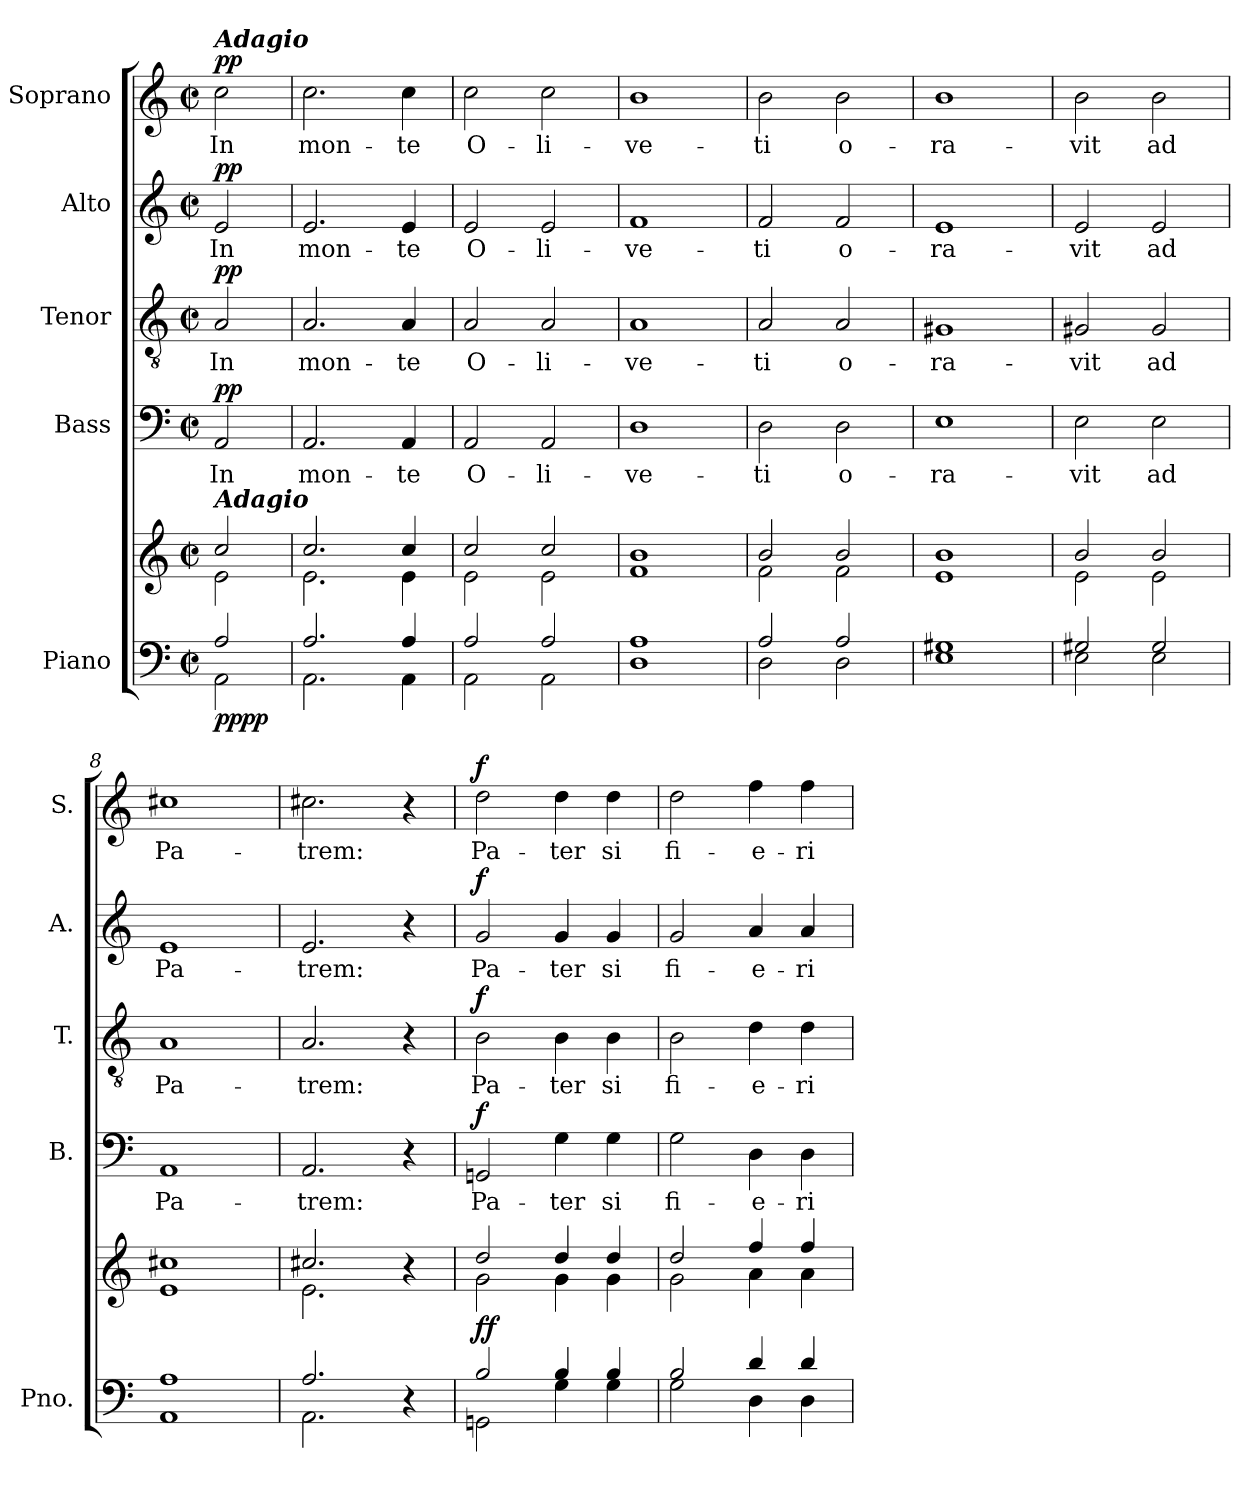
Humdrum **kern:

**kern	**kern	**dynam	**kern	**text	**dynam	**kern	**text	**dynam	**kern	**text	**dynam	**kern	**text	**dynam
*part5	*part5	*part5	*part4	*part4	*part4	*part3	*part3	*part3	*part2	*part2	*part2	*part1	*part1	*part1
*staff6	*staff5	*staff5/6	*staff4	*staff4	*staff4	*staff3	*staff3	*staff3	*staff2	*staff2	*staff2	*staff1	*staff1	*staff1
*I"Piano	*	*	*I"Bass	*	*	*I"Tenor	*	*	*I"Alto	*	*	*I"Soprano	*	*
*I'Pno.	*	*	*I'B.	*	*	*I'T.	*	*	*I'A.	*	*	*I'S.	*	*
*clefF4	*clefG2	*	*clefF4	*	*	*clefGv2	*	*	*clefG2	*	*	*clefG2	*	*
*k[]	*k[]	*	*k[]	*	*	*k[]	*	*	*k[]	*	*	*k[]	*	*
*M2/2	*M2/2	*	*M2/2	*	*	*M2/2	*	*	*M2/2	*	*	*M2/2	*	*
*met(c|)	*met(c|)	*	*met(c|)	*	*	*met(c|)	*	*	*met(c|)	*	*	*met(c|)	*	*
*MM80	*MM80	*	*MM80	*	*	*MM80	*	*	*MM80	*	*	*MM80	*	*
=1	=1	=1	=1	=1	=1	=1	=1	=1	=1	=1	=1	=1	=1	=1
*^	*^	*	*	*	*	*	*	*	*	*	*	*	*	*
!	!	!	!	!	!	!	!	!	!	!	!	!	!	!LO:TX:a:Bi:t=Adagio	!	!
!	!	!LO:TX:a:Bi:t=Adagio	!	!	!	!	!	!	!	!	!	!	!	!	!	!
!	!	!	!	!LO:DY:b=2	!	!LO:LY:b	!	!	!LO:LY:b	!	!	!LO:LY:b	!	!	!LO:LY:b	!
!	!	!	!	!LO:DY:n=1:b	!	!	!LO:DY:b	!	!	!LO:DY:b	!	!	!LO:DY:b	!	!	!LO:DY:b
2A/	2AA\	2cc/	2e\	pp pp	2AA/	In	pp	2A/	In	pp	2e/	In	pp	2cc\	In	pp
=2	=2	=2	=2	=2	=2	=2	=2	=2	=2	=2	=2	=2	=2	=2	=2	=2
!	!	!	!	!	!	!LO:LY:b	!	!	!LO:LY:b	!	!	!LO:LY:b	!	!	!LO:LY:b	!
2.A/	2.AA\	2.cc/	2.e\	.	2.AA/	mon-	.	2.A/	mon-	.	2.e/	mon-	.	2.cc\	mon-	.
!	!	!	!	!	!	!LO:LY:b	!	!	!LO:LY:b	!	!	!LO:LY:b	!	!	!LO:LY:b	!
4A/	4AA\	4cc/	4e\	.	4AA/	-te	.	4A/	-te	.	4e/	-te	.	4cc\	-te	.
=3	=3	=3	=3	=3	=3	=3	=3	=3	=3	=3	=3	=3	=3	=3	=3	=3
!	!	!	!	!	!	!LO:LY:b	!	!	!LO:LY:b	!	!	!LO:LY:b	!	!	!LO:LY:b	!
2A/	2AA\	2cc/	2e\	.	2AA/	O-	.	2A/	O-	.	2e/	O-	.	2cc\	O-	.
!	!	!	!	!	!	!LO:LY:b	!	!	!LO:LY:b	!	!	!LO:LY:b	!	!	!LO:LY:b	!
2A/	2AA\	2cc/	2e\	.	2AA/	-li-	.	2A/	-li-	.	2e/	-li-	.	2cc\	-li-	.
=4	=4	=4	=4	=4	=4	=4	=4	=4	=4	=4	=4	=4	=4	=4	=4	=4
!	!	!	!	!	!	!LO:LY:b	!	!	!LO:LY:b	!	!	!LO:LY:b	!	!	!LO:LY:b	!
1A	1D	1b	1f	.	1D	-ve-	.	1A	-ve-	.	1f	-ve-	.	1b	-ve-	.
=5	=5	=5	=5	=5	=5	=5	=5	=5	=5	=5	=5	=5	=5	=5	=5	=5
!	!	!	!	!	!	!LO:LY:b	!	!	!LO:LY:b	!	!	!LO:LY:b	!	!	!LO:LY:b	!
2A/	2D\	2b/	2f\	.	2D\	-ti	.	2A/	-ti	.	2f/	-ti	.	2b\	-ti	.
!	!	!	!	!	!	!LO:LY:b	!	!	!LO:LY:b	!	!	!LO:LY:b	!	!	!LO:LY:b	!
2A/	2D\	2b/	2f\	.	2D\	o-	.	2A/	o-	.	2f/	o-	.	2b\	o-	.
=6	=6	=6	=6	=6	=6	=6	=6	=6	=6	=6	=6	=6	=6	=6	=6	=6
!	!	!	!	!	!	!LO:LY:b	!	!	!LO:LY:b	!	!	!LO:LY:b	!	!	!LO:LY:b	!
1G#X	1E	1b	1e	.	1E	-ra-	.	1G#X	-ra-	.	1e	-ra-	.	1b	-ra-	.
=7	=7	=7	=7	=7	=7	=7	=7	=7	=7	=7	=7	=7	=7	=7	=7	=7
!	!	!	!	!	!	!LO:LY:b	!	!	!LO:LY:b	!	!	!LO:LY:b	!	!	!LO:LY:b	!
2G#X/	2E\	2b/	2e\	.	2E\	-vit	.	2G#X/	-vit	.	2e/	-vit	.	2b\	-vit	.
!	!	!	!	!	!	!LO:LY:b	!	!	!LO:LY:b	!	!	!LO:LY:b	!	!	!LO:LY:b	!
2G#/	2E\	2b/	2e\	.	2E\	ad	.	2G#/	ad	.	2e/	ad	.	2b\	ad	.
=8	=8	=8	=8	=8	=8	=8	=8	=8	=8	=8	=8	=8	=8	=8	=8	=8
!	!	!	!	!	!	!LO:LY:b	!	!	!LO:LY:b	!	!	!LO:LY:b	!	!	!LO:LY:b	!
1A	1AA	1cc#X	1e	.	1AA	Pa-	.	1A	Pa-	.	1e	Pa-	.	1cc#X	Pa-	.
=9	=9	=9	=9	=9	=9	=9	=9	=9	=9	=9	=9	=9	=9	=9	=9	=9
!	!	!	!	!	!	!LO:LY:b	!	!	!LO:LY:b	!	!	!LO:LY:b	!	!	!LO:LY:b	!
2.A/	2.AA\	2.cc#X/	2.e\	.	2.AA/	-trem:	.	2.A/	-trem:	.	2.e/	-trem:	.	2.cc#X\	-trem:	.
4r	4ryy	4r	4ryy	.	4r	.	.	4r	.	.	4r	.	.	4r	.	.
=10	=10	=10	=10	=10	=10	=10	=10	=10	=10	=10	=10	=10	=10	=10	=10	=10
!	!	!	!	!LO:DY:a=2	!	!LO:LY:b	!	!	!LO:LY:b	!	!	!LO:LY:b	!	!	!LO:LY:b	!
!	!	!	!	!LO:DY:n=1:a	!	!	!LO:DY:a	!	!	!LO:DY:a	!	!	!LO:DY:a	!	!	!LO:DY:a
2B/	2GGni\	2dd/	2g\	f f	2GGni/	Pa-	f	2B\	Pa-	f	2g/	Pa-	f	2dd\	Pa-	f
!	!	!	!	!	!	!LO:LY:b	!	!	!LO:LY:b	!	!	!LO:LY:b	!	!	!LO:LY:b	!
4B/	4G\	4dd/	4g\	.	4G\	-ter	.	4B\	-ter	.	4g/	-ter	.	4dd\	-ter	.
!	!	!	!	!	!	!LO:LY:b	!	!	!LO:LY:b	!	!	!LO:LY:b	!	!	!LO:LY:b	!
4B/	4G\	4dd/	4g\	.	4G\	si	.	4B\	si	.	4g/	si	.	4dd\	si	.
=11	=11	=11	=11	=11	=11	=11	=11	=11	=11	=11	=11	=11	=11	=11	=11	=11
!	!	!	!	!	!	!LO:LY:b	!	!	!LO:LY:b	!	!	!LO:LY:b	!	!	!LO:LY:b	!
2B/	2G\	2dd/	2g\	.	2G\	fi-	.	2B\	fi-	.	2g/	fi-	.	2dd\	fi-	.
!	!	!	!	!	!	!LO:LY:b	!	!	!LO:LY:b	!	!	!LO:LY:b	!	!	!LO:LY:b	!
4d/	4D\	4ff/	4a\	.	4D\	-e-	.	4d\	-e-	.	4a/	-e-	.	4ff\	-e-	.
!	!	!	!	!	!	!LO:LY:b	!	!	!LO:LY:b	!	!	!LO:LY:b	!	!	!LO:LY:b	!
4d/	4D\	4ff/	4a\	.	4D\	-ri	.	4d\	-ri	.	4a/	-ri	.	4ff\	-ri	.
*v	*v	*	*	*	*	*	*	*	*	*	*	*	*	*	*	*
*	*v	*v	*	*	*	*	*	*	*	*	*	*	*	*	*
=	=	=	=	=	=	=	=	=	=	=	=	=	=	=
*-	*-	*-	*-	*-	*-	*-	*-	*-	*-	*-	*-	*-	*-	*-
